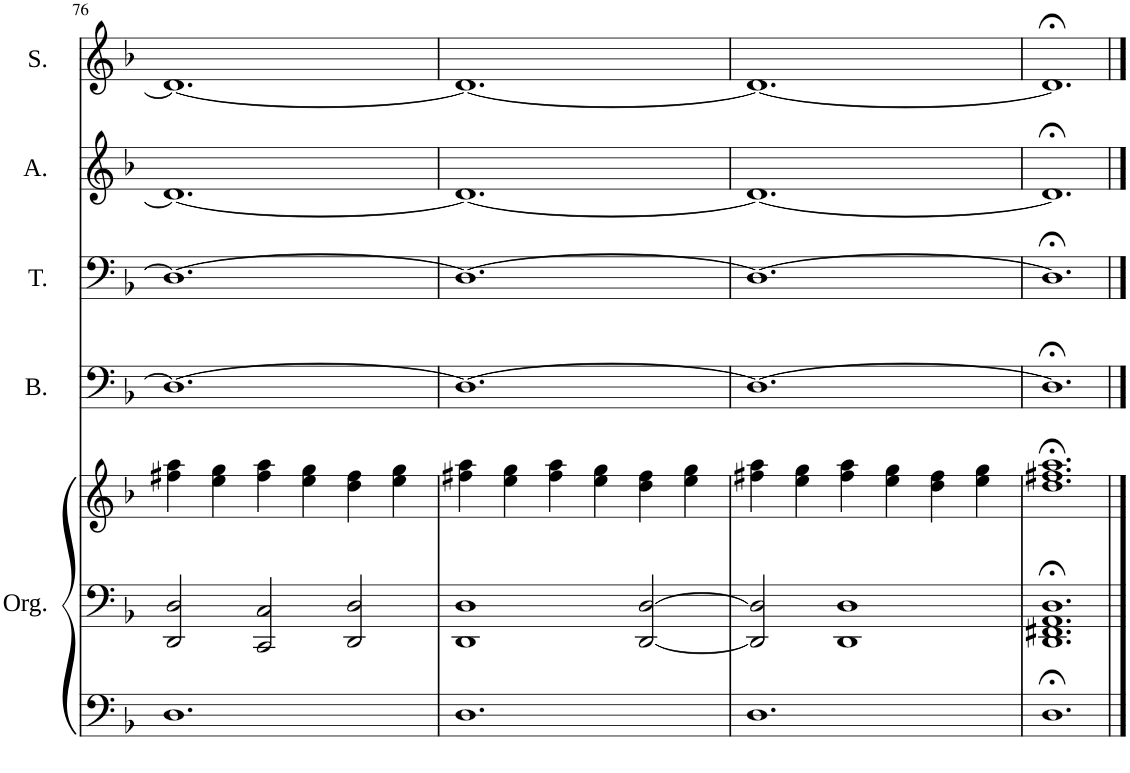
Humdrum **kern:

**kern	**kern	**kern	**kern	**kern	**kern	**kern
*part5	*part5	*part5	*part4	*part3	*part2	*part1
*staff7	*staff6	*staff5	*staff4	*staff3	*staff2	*staff1
*I"Organ	*	*	*I"Bass	*I"Tenor	*I"Alto	*I"Soprano
*I'Org.	*	*	*I'B.	*I'T.	*I'A.	*I'S.
!!LO:PB:g=z
*clefF4	*clefF4	*clefG2	*clefF4	*clefF4	*clefG2	*clefG2
*k[b-]	*k[b-]	*k[b-]	*k[b-]	*k[b-]	*k[b-]	*k[b-]
*M6/4	*M6/4	*M6/4	*M6/4	*M6/4	*M6/4	*M6/4
=76	=76	=76	=76	=76	=76	=76
1.D	2DD/ 2D/	4ff#X\ 4aa\	1.D_	1.D_	1.d_	1.d_
.	.	4ee\ 4gg\	.	.	.	.
.	2CC/ 2C/	4ff#\ 4aa\	.	.	.	.
.	.	4ee\ 4gg\	.	.	.	.
.	2DD/ 2D/	4dd\ 4ff#\	.	.	.	.
.	.	4ee\ 4gg\	.	.	.	.
=77	=77	=77	=77	=77	=77	=77
1.D	1DD 1D	4ff#X\ 4aa\	1.D_	1.D_	1.d_	1.d_
.	.	4ee\ 4gg\	.	.	.	.
.	.	4ff#\ 4aa\	.	.	.	.
.	.	4ee\ 4gg\	.	.	.	.
.	[2DD/ [2D/	4dd\ 4ff#\	.	.	.	.
.	.	4ee\ 4gg\	.	.	.	.
=78	=78	=78	=78	=78	=78	=78
1.D	2DD/] 2D/]	4ff#X\ 4aa\	1.D_	1.D_	1.d_	1.d_
.	.	4ee\ 4gg\	.	.	.	.
.	1DD 1D	4ff#\ 4aa\	.	.	.	.
.	.	4ee\ 4gg\	.	.	.	.
.	.	4dd\ 4ff#\	.	.	.	.
.	.	4ee\ 4gg\	.	.	.	.
=79	=79	=79	=79	=79	=79	=79
1.D;<	1.DD;< 1.FF#X;< 1.AA;< 1.D;<	1.dd;< 1.ff#X;< 1.aa;<	1.D;<]	1.D;<]	1.d;<]	1.d;<]
==	==	==	==	==	==	==
*-	*-	*-	*-	*-	*-	*-
